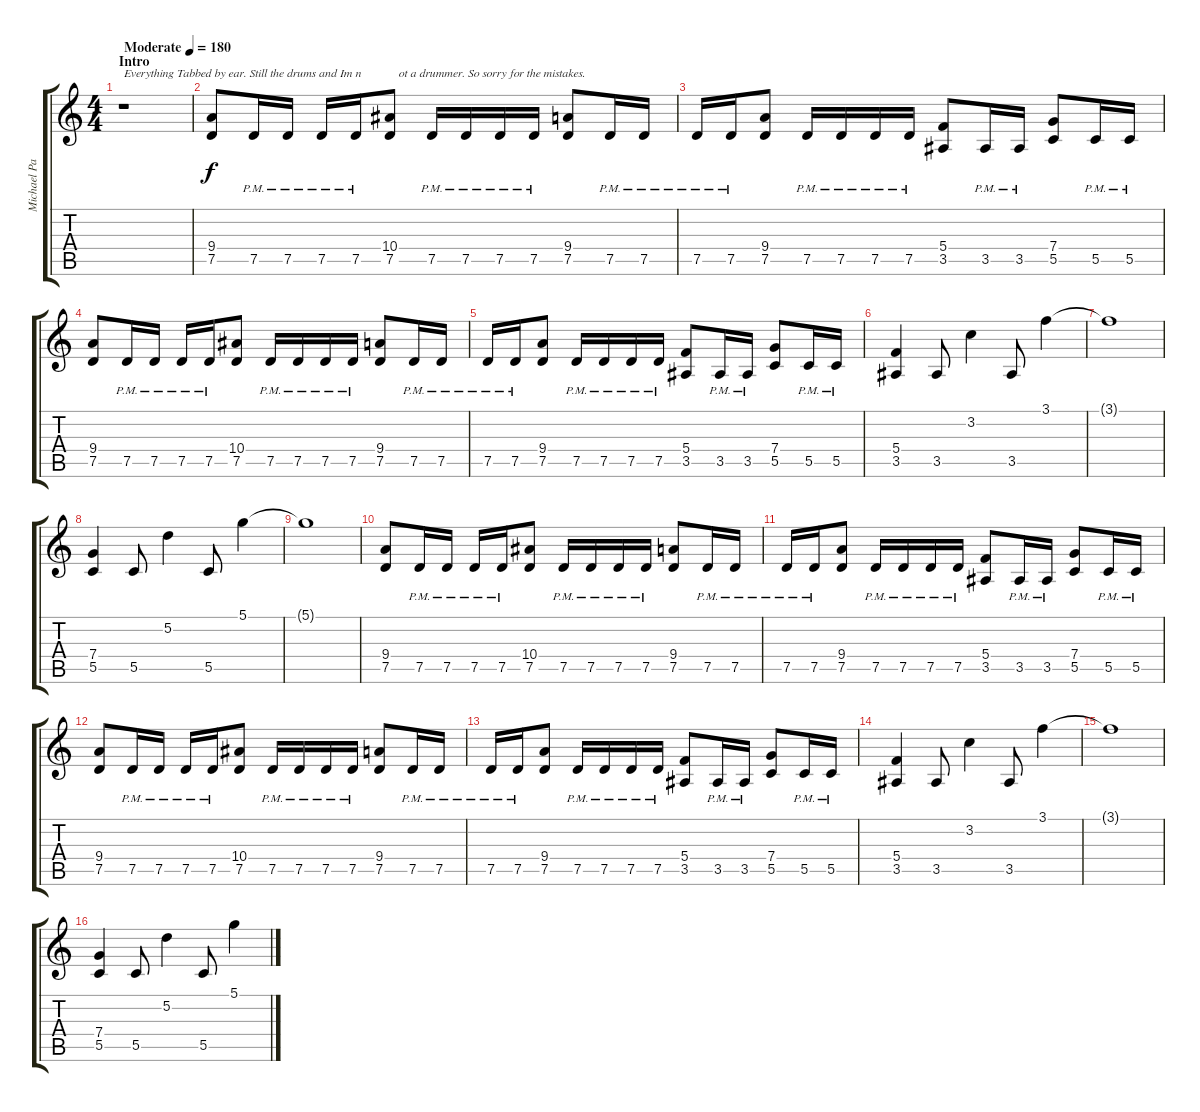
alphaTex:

\track ("Michael Padget" "Michael Pa") {instrument distortionguitar}
\staff {score tabs}
\tuning (D4 A3 F3 C3 G2 C2) {hide}
\ts (4 4)
\section ("" "Intro")
\tempo (180 "Moderate")
\clef g2
\ks c
r.1{txt "Everything Tabbed by ear. Still the drums and Im n" dy f instrument distortionguitar} |
(9.4 7.5).8 7.5{pm}.16 7.5{pm}.16 7.5{pm}.16 7.5{pm}.16 (10.4 7.5).8{txt "   ot a drummer. So sorry for the mistakes."} 7.5{pm}.16 7.5{pm}.16 7.5{pm}.16 7.5{pm}.16 (9.4 7.5).8 7.5{pm}.16 7.5{pm}.16 |
7.5{pm}.16 7.5{pm}.16 (9.4 7.5).8 7.5{pm}.16 7.5{pm}.16 7.5{pm}.16 7.5{pm}.16 (5.4 3.5).8 3.5{pm}.16 3.5{pm}.16 (7.4 5.5).8 5.5{pm}.16 5.5{pm}.16 |
(9.4 7.5).8 7.5{pm}.16 7.5{pm}.16 7.5{pm}.16 7.5{pm}.16 (10.4 7.5).8 7.5{pm}.16 7.5{pm}.16 7.5{pm}.16 7.5{pm}.16 (9.4 7.5).8 7.5{pm}.16 7.5{pm}.16 |
7.5{pm}.16 7.5{pm}.16 (9.4 7.5).8 7.5{pm}.16 7.5{pm}.16 7.5{pm}.16 7.5{pm}.16 (5.4 3.5).8 3.5{pm}.16 3.5{pm}.16 (7.4 5.5).8 5.5{pm}.16 5.5{pm}.16 |
(5.4 3.5).4 3.5.8 3.2.4 3.5.8 3.1.4 |
3.1{t}.1 |
(7.4 5.5).4 5.5.8 5.2.4 5.5.8 5.1.4 |
5.1{t}.1 |
(9.4 7.5).8 7.5{pm}.16 7.5{pm}.16 7.5{pm}.16 7.5{pm}.16 (10.4 7.5).8 7.5{pm}.16 7.5{pm}.16 7.5{pm}.16 7.5{pm}.16 (9.4 7.5).8 7.5{pm}.16 7.5{pm}.16 |
7.5{pm}.16 7.5{pm}.16 (9.4 7.5).8 7.5{pm}.16 7.5{pm}.16 7.5{pm}.16 7.5{pm}.16 (5.4 3.5).8 3.5{pm}.16 3.5{pm}.16 (7.4 5.5).8 5.5{pm}.16 5.5{pm}.16 |
(9.4 7.5).8 7.5{pm}.16 7.5{pm}.16 7.5{pm}.16 7.5{pm}.16 (10.4 7.5).8 7.5{pm}.16 7.5{pm}.16 7.5{pm}.16 7.5{pm}.16 (9.4 7.5).8 7.5{pm}.16 7.5{pm}.16 |
7.5{pm}.16 7.5{pm}.16 (9.4 7.5).8 7.5{pm}.16 7.5{pm}.16 7.5{pm}.16 7.5{pm}.16 (5.4 3.5).8 3.5{pm}.16 3.5{pm}.16 (7.4 5.5).8 5.5{pm}.16 5.5{pm}.16 |
(5.4 3.5).4 3.5.8 3.2.4 3.5.8 3.1.4 |
3.1{t}.1 |
(7.4 5.5).4 5.5.8 5.2.4 5.5.8 5.1.4
